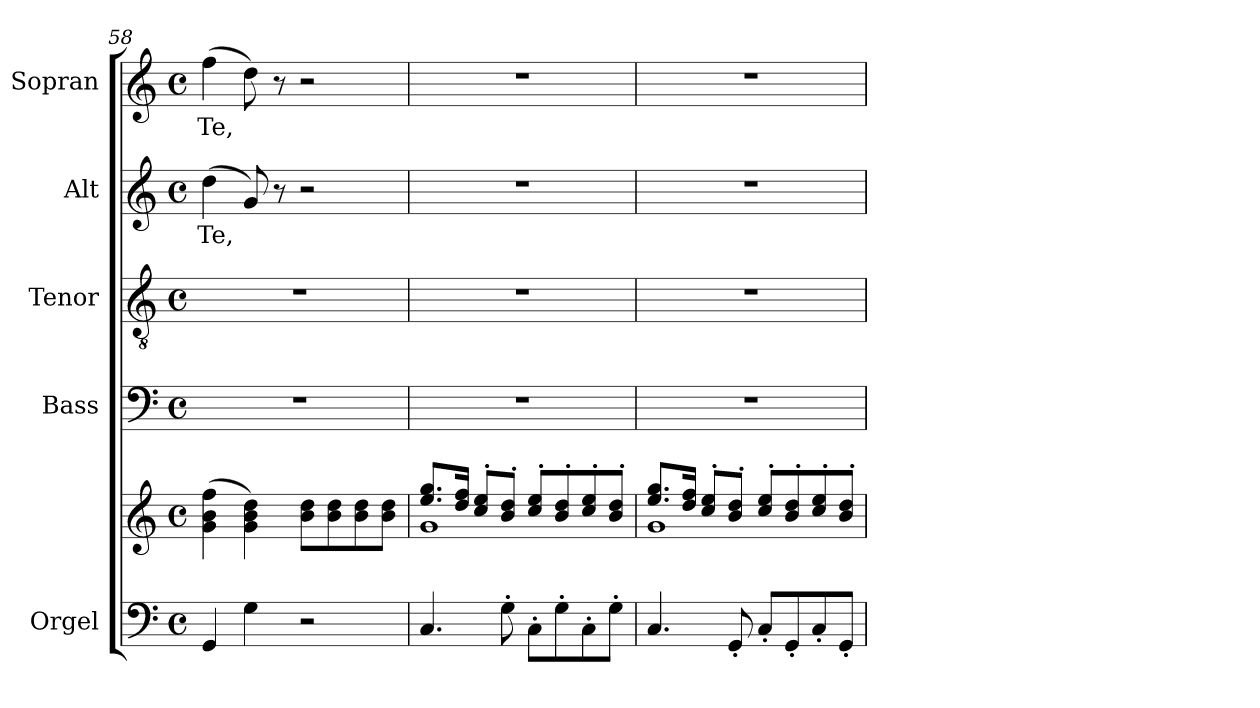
**kern	**kern	**kern	**kern	**kern	**text	**kern	**text
*part5	*part5	*part4	*part3	*part2	*part2	*part1	*part1
*staff6	*staff5	*staff4	*staff3	*staff2	*staff2	*staff1	*staff1
*I"Orgel	*	*I"Bass	*I"Tenor	*I"Alt	*	*I"Sopran	*
*I'Org.	*	*I'B.	*I'T.	*I'A.	*	*I'S.	*
!!LO:PB:g=z
*clefF4	*clefG2	*clefF4	*clefGv2	*clefG2	*	*clefG2	*
*k[]	*k[]	*k[]	*k[]	*k[]	*	*k[]	*
*C:	*C:	*C:	*C:	*C:	*	*C:	*
*M4/4	*M4/4	*M4/4	*M4/4	*M4/4	*	*M4/4	*
*met(c)	*met(c)	*met(c)	*met(c)	*met(c)	*	*met(c)	*
=58	=58	=58	=58	=58	=58	=58	=58
!	!	!	!	!	!LO:LY:b	!	!LO:LY:b
4GG/	(>4g\ 4b\ 4ff\	1r	1r	(>4dd\	Te,	(>4ff\	Te,
4G\	4g\ 4b\ 4dd\)	.	.	8g/)	.	8dd\)	.
.	.	.	.	8r	.	8r	.
2r	8b\ 8dd\L	.	.	2r	.	2r	.
.	8b\ 8dd\	.	.	.	.	.	.
.	8b\ 8dd\	.	.	.	.	.	.
.	8b\ 8dd\J	.	.	.	.	.	.
=59	=59	=59	=59	=59	=59	=59	=59
*	*^	*	*	*	*	*	*
4.C/	8.ee/ 8.gg/L	1g	1r	1r	1r	.	1r	.
.	16dd/ 16ff/Jk	.	.	.	.	.	.	.
.	8cc/'< 8ee/'<L	.	.	.	.	.	.	.
8G'>\	8b/'< 8dd/'<J	.	.	.	.	.	.	.
8C'>\L	8cc/'< 8ee/'<L	.	.	.	.	.	.	.
8G'>\	8b/'< 8dd/'<	.	.	.	.	.	.	.
8C'>\	8cc/'< 8ee/'<	.	.	.	.	.	.	.
8G'>\J	8b/'< 8dd/'<J	.	.	.	.	.	.	.
=60	=60	=60	=60	=60	=60	=60	=60	=60
4.C/	8.ee/ 8.gg/L	1g	1r	1r	1r	.	1r	.
.	16dd/ 16ff/Jk	.	.	.	.	.	.	.
.	8cc/'< 8ee/'<L	.	.	.	.	.	.	.
8GG'</	8b/'< 8dd/'<J	.	.	.	.	.	.	.
8C'</L	8cc/'< 8ee/'<L	.	.	.	.	.	.	.
8GG'</	8b/'< 8dd/'<	.	.	.	.	.	.	.
8C'</	8cc/'< 8ee/'<	.	.	.	.	.	.	.
8GG'</J	8b/'< 8dd/'<J	.	.	.	.	.	.	.
*	*v	*v	*	*	*	*	*	*
=	=	=	=	=	=	=	=
*-	*-	*-	*-	*-	*-	*-	*-
